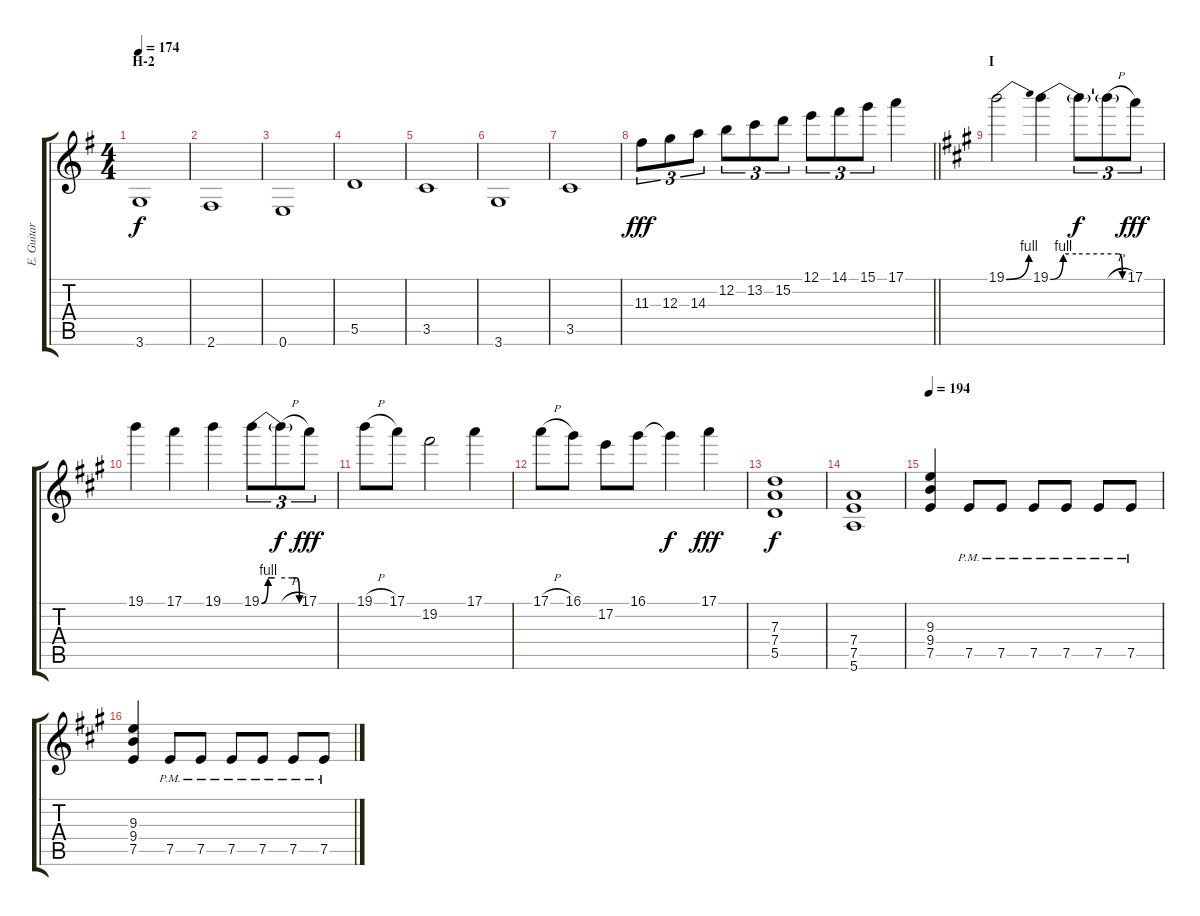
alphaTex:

\track ("E. Guitar II" "E. Guitar ") {instrument overdrivenguitar}
\staff {score tabs}
\tuning (E4 B3 G3 D3 A2 E2) {hide}
\ts (4 4)
\section ("" "H-2")
\tempo 174
\clef g2
\ks g
3.6.1{dy f} |
2.6.1 |
0.6.1 |
5.5.1 |
3.5.1 |
3.6.1 |
3.5.1 |
\barLineRight lightlight
11.3.8{tu (3 2) dy fff balance 16} 12.3.8{tu (3 2)} 14.3.8{tu (3 2)} 12.2.8{tu (3 2)} 13.2.8{tu (3 2)} 15.2.8{tu (3 2)} 12.1.8{tu (3 2)} 14.1.8{tu (3 2)} 15.1.8{tu (3 2)} 17.1.4 |
\section ("" "I")
\ks a
19.1{be (bend 0 0 60 4)}.2 19.1{be (custom 0 0 10 4 20 4 53 4 56 0 60 0)}.4 19.1{t}.8{tu (3 2) dy f} 19.1{h t}.8{tu (3 2)} 17.1.8{tu (3 2) dy fff} |
19.1.4 17.1.4 19.1.4 19.1{be (custom 0 0 10 4 20 4 46 4 53 4 57 0 60 0)}.8{tu (3 2)} 19.1{h t}.8{tu (3 2) dy f} 17.1.8{tu (3 2) dy fff} |
19.1{h}.8 17.1.8 19.2.2 17.1.4 |
17.1{h}.8 16.1.8 17.2.8 16.1.8 16.1{t}.4{dy f} 17.1.4{dy fff} |
(7.3 7.4 5.5).1{dy f balance 12} |
(7.4 7.5 5.6).1 |
\tempo 194
(9.3 9.4 7.5).4 7.5{pm}.8 7.5{pm}.8 7.5{pm}.8 7.5{pm}.8 7.5{pm}.8 7.5{pm}.8 |
(9.3 9.4 7.5).4 7.5{pm}.8 7.5{pm}.8 7.5{pm}.8 7.5{pm}.8 7.5{pm}.8 7.5{pm}.8
